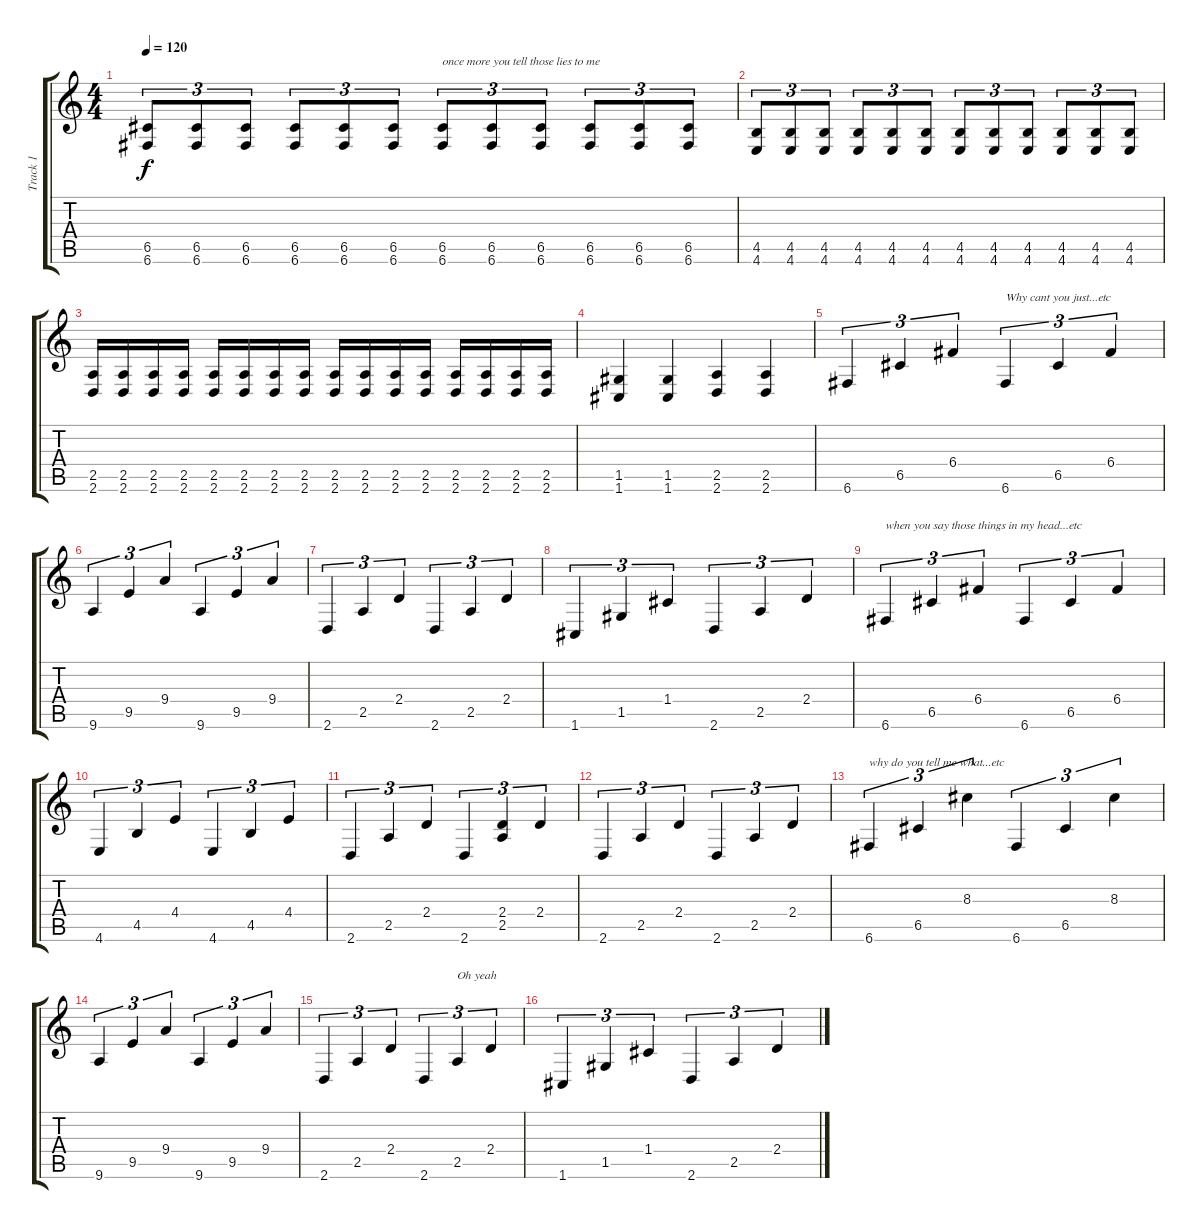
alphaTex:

\track ("Track 1" "Track 1") {instrument acousticguitarsteel}
\staff {score tabs}
\tuning (D4 A3 F3 C3 G2 C2) {hide}
\ts (4 4)
\tempo 120
\clef g2
\ks c
(6.5 6.6).8{tu (3 2) dy f} (6.5 6.6).8{tu (3 2)} (6.5 6.6).8{tu (3 2)} (6.5 6.6).8{tu (3 2)} (6.5 6.6).8{tu (3 2)} (6.5 6.6).8{tu (3 2)} (6.5 6.6).8{tu (3 2) txt "once more you tell those lies to me"} (6.5 6.6).8{tu (3 2)} (6.5 6.6).8{tu (3 2)} (6.5 6.6).8{tu (3 2)} (6.5 6.6).8{tu (3 2)} (6.5 6.6).8{tu (3 2)} |
(4.5 4.6).8{tu (3 2)} (4.5 4.6).8{tu (3 2)} (4.5 4.6).8{tu (3 2)} (4.5 4.6).8{tu (3 2)} (4.5 4.6).8{tu (3 2)} (4.5 4.6).8{tu (3 2)} (4.5 4.6).8{tu (3 2)} (4.5 4.6).8{tu (3 2)} (4.5 4.6).8{tu (3 2)} (4.5 4.6).8{tu (3 2)} (4.5 4.6).8{tu (3 2)} (4.5 4.6).8{tu (3 2)} |
(2.5 2.6).16 (2.5 2.6).16 (2.5 2.6).16 (2.5 2.6).16 (2.5 2.6).16 (2.5 2.6).16 (2.5 2.6).16 (2.5 2.6).16 (2.5 2.6).16 (2.5 2.6).16 (2.5 2.6).16 (2.5 2.6).16 (2.5 2.6).16 (2.5 2.6).16 (2.5 2.6).16 (2.5 2.6).16 |
(1.5 1.6).4 (1.5 1.6).4 (2.5 2.6).4 (2.5 2.6).4 |
6.6.4{tu (3 2)} 6.5.4{tu (3 2)} 6.4.4{tu (3 2)} 6.6.4{tu (3 2) txt "Why cant you just...etc"} 6.5.4{tu (3 2)} 6.4.4{tu (3 2)} |
9.6.4{tu (3 2)} 9.5.4{tu (3 2)} 9.4.4{tu (3 2)} 9.6.4{tu (3 2)} 9.5.4{tu (3 2)} 9.4.4{tu (3 2)} |
2.6.4{tu (3 2)} 2.5.4{tu (3 2)} 2.4.4{tu (3 2)} 2.6.4{tu (3 2)} 2.5.4{tu (3 2)} 2.4.4{tu (3 2)} |
1.6.4{tu (3 2)} 1.5.4{tu (3 2)} 1.4.4{tu (3 2)} 2.6.4{tu (3 2)} 2.5.4{tu (3 2)} 2.4.4{tu (3 2)} |
6.6.4{tu (3 2) txt "when you say those things in my head...etc"} 6.5.4{tu (3 2)} 6.4.4{tu (3 2)} 6.6.4{tu (3 2)} 6.5.4{tu (3 2)} 6.4.4{tu (3 2)} |
4.6.4{tu (3 2)} 4.5.4{tu (3 2)} 4.4.4{tu (3 2)} 4.6.4{tu (3 2)} 4.5.4{tu (3 2)} 4.4.4{tu (3 2)} |
2.6.4{tu (3 2)} 2.5.4{tu (3 2)} 2.4.4{tu (3 2)} 2.6.4{tu (3 2)} (2.4 2.5).4{tu (3 2)} 2.4.4{tu (3 2)} |
2.6.4{tu (3 2)} 2.5.4{tu (3 2)} 2.4.4{tu (3 2)} 2.6.4{tu (3 2)} 2.5.4{tu (3 2)} 2.4.4{tu (3 2)} |
6.6.4{tu (3 2) txt "why do you tell me what...etc"} 6.5.4{tu (3 2)} 8.3.4{tu (3 2)} 6.6.4{tu (3 2)} 6.5.4{tu (3 2)} 8.3.4{tu (3 2)} |
9.6.4{tu (3 2)} 9.5.4{tu (3 2)} 9.4.4{tu (3 2)} 9.6.4{tu (3 2)} 9.5.4{tu (3 2)} 9.4.4{tu (3 2)} |
2.6.4{tu (3 2)} 2.5.4{tu (3 2)} 2.4.4{tu (3 2)} 2.6.4{tu (3 2)} 2.5.4{tu (3 2) txt "Oh yeah"} 2.4.4{tu (3 2)} |
1.6.4{tu (3 2)} 1.5.4{tu (3 2)} 1.4.4{tu (3 2)} 2.6.4{tu (3 2)} 2.5.4{tu (3 2)} 2.4.4{tu (3 2)}
